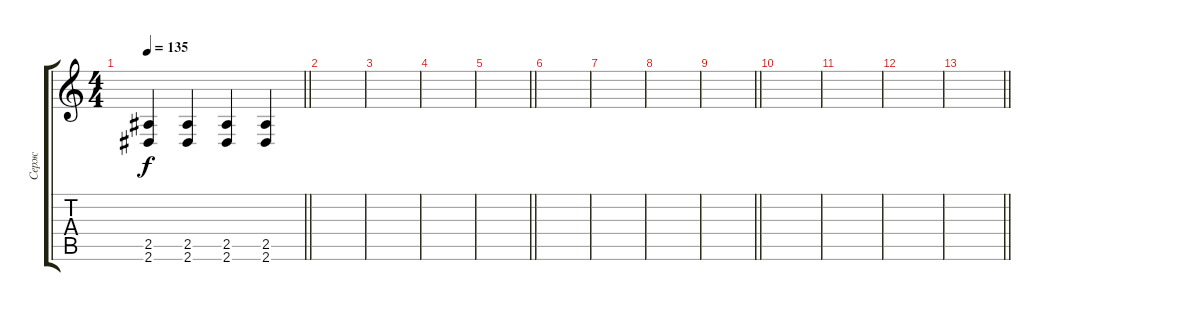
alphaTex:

\track ("Серж" "Серж") {instrument overdrivenguitar}
\staff {score tabs}
\tuning (E4 B3 G3 D3 Ab2 Db2) {hide}
\ts (4 4)
\tempo 135
\clef g2
\barLineRight lightlight
\ks c
(2.5 2.6).4{dy f} (2.5 2.6).4 (2.5 2.6).4 (2.5 2.6).4 |
|
|
|
\barLineRight lightlight
|
|
|
|
\barLineRight lightlight
|
|
|
|
\barLineRight lightlight
